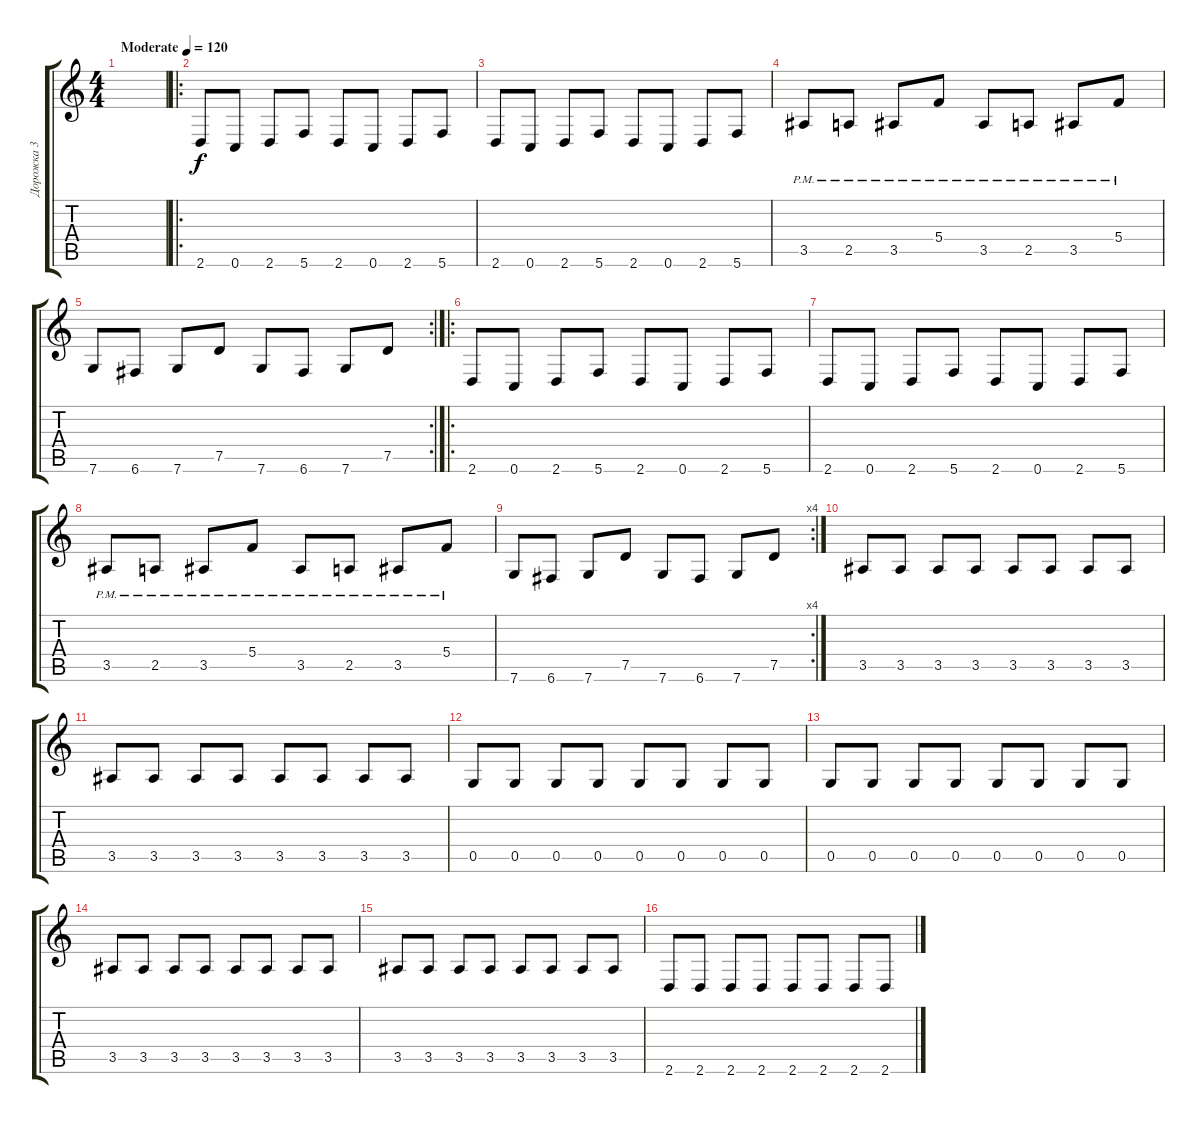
\track ("Дорожка 3" "Дорожка 3") {instrument electricbasspick}
\staff {score tabs}
\tuning (D4 A3 F3 C3 G2 C2) {hide}
\ts (4 4)
\tempo (120 "Moderate")
\clef g2
\ks c
|
\ro
2.6.8 0.6.8 2.6.8 5.6.8 2.6.8 0.6.8 2.6.8 5.6.8 |
2.6.8 0.6.8 2.6.8 5.6.8 2.6.8 0.6.8 2.6.8 5.6.8 |
3.5{pm}.8 2.5{pm}.8 3.5{pm}.8 5.4{pm}.8 3.5{pm}.8 2.5{pm}.8 3.5{pm}.8 5.4{pm}.8 |
\rc 2
7.6.8 6.6.8 7.6.8 7.5.8 7.6.8 6.6.8 7.6.8 7.5.8 |
\ro
2.6.8 0.6.8 2.6.8 5.6.8 2.6.8 0.6.8 2.6.8 5.6.8 |
2.6.8 0.6.8 2.6.8 5.6.8 2.6.8 0.6.8 2.6.8 5.6.8 |
3.5{pm}.8 2.5{pm}.8 3.5{pm}.8 5.4{pm}.8 3.5{pm}.8 2.5{pm}.8 3.5{pm}.8 5.4{pm}.8 |
\rc 4
7.6.8 6.6.8 7.6.8 7.5.8 7.6.8 6.6.8 7.6.8 7.5.8 |
3.5.8 3.5.8 3.5.8 3.5.8 3.5.8 3.5.8 3.5.8 3.5.8 |
3.5.8 3.5.8 3.5.8 3.5.8 3.5.8 3.5.8 3.5.8 3.5.8 |
0.5.8 0.5.8 0.5.8 0.5.8 0.5.8 0.5.8 0.5.8 0.5.8 |
0.5.8 0.5.8 0.5.8 0.5.8 0.5.8 0.5.8 0.5.8 0.5.8 |
3.5.8 3.5.8 3.5.8 3.5.8 3.5.8 3.5.8 3.5.8 3.5.8 |
3.5.8 3.5.8 3.5.8 3.5.8 3.5.8 3.5.8 3.5.8 3.5.8 |
2.6.8 2.6.8 2.6.8 2.6.8 2.6.8 2.6.8 2.6.8 2.6.8
